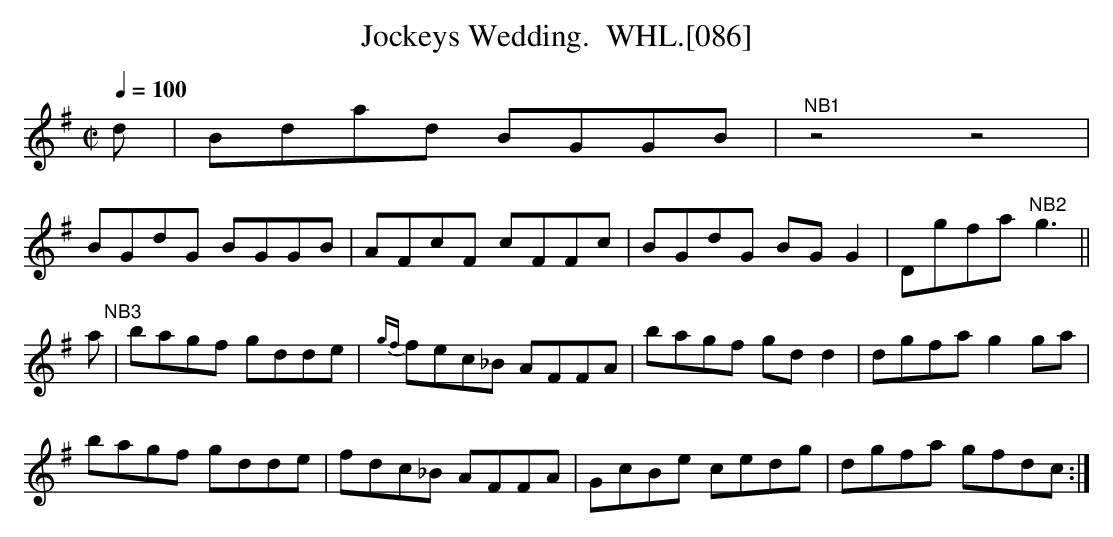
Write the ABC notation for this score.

X:1
T:Jockeys Wedding.  WHL.[086]
M:C|
L:1/8
Q:1/4=100
K:G
d|Bdad BGGB|"^NB1"z4z4|
BGdG BGGB|AFcF cFFc|BGdG BG G2|Dgfa"^NB2"g3||
a"^NB3"| bagf gdde|{gf}fec_B AFFA|bagf gd d2|dgfa g2 ga|
bagf gdde|fdc_B AFFA|GcBe cedg|dgfa gfdc :|
